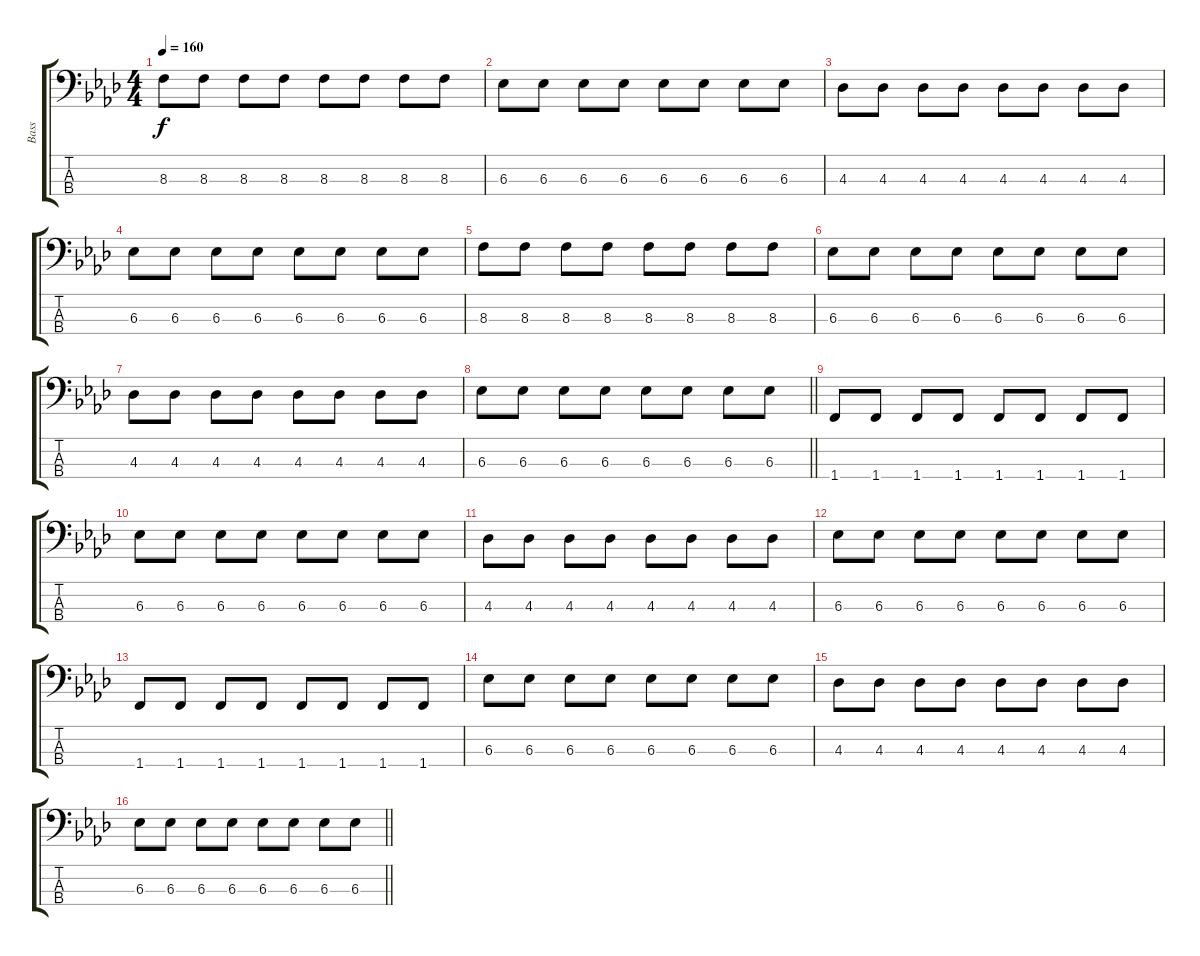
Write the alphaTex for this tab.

\track ("Bass" "Bass") {instrument electricbasspick}
\staff {score tabs}
\tuning (G2 D2 A1 E1) {hide}
\ts (4 4)
\tempo 160
\clef f4
\ks ab
8.3.8{dy f} 8.3.8 8.3.8 8.3.8 8.3.8 8.3.8 8.3.8 8.3.8 |
6.3.8 6.3.8 6.3.8 6.3.8 6.3.8 6.3.8 6.3.8 6.3.8 |
4.3.8 4.3.8 4.3.8 4.3.8 4.3.8 4.3.8 4.3.8 4.3.8 |
6.3.8 6.3.8 6.3.8 6.3.8 6.3.8 6.3.8 6.3.8 6.3.8 |
8.3.8 8.3.8 8.3.8 8.3.8 8.3.8 8.3.8 8.3.8 8.3.8 |
6.3.8 6.3.8 6.3.8 6.3.8 6.3.8 6.3.8 6.3.8 6.3.8 |
4.3.8 4.3.8 4.3.8 4.3.8 4.3.8 4.3.8 4.3.8 4.3.8 |
\barLineRight lightlight
6.3.8 6.3.8 6.3.8 6.3.8 6.3.8 6.3.8 6.3.8 6.3.8 |
1.4.8 1.4.8 1.4.8 1.4.8 1.4.8 1.4.8 1.4.8 1.4.8 |
6.3.8 6.3.8 6.3.8 6.3.8 6.3.8 6.3.8 6.3.8 6.3.8 |
4.3.8 4.3.8 4.3.8 4.3.8 4.3.8 4.3.8 4.3.8 4.3.8 |
6.3.8 6.3.8 6.3.8 6.3.8 6.3.8 6.3.8 6.3.8 6.3.8 |
1.4.8 1.4.8 1.4.8 1.4.8 1.4.8 1.4.8 1.4.8 1.4.8 |
6.3.8 6.3.8 6.3.8 6.3.8 6.3.8 6.3.8 6.3.8 6.3.8 |
4.3.8 4.3.8 4.3.8 4.3.8 4.3.8 4.3.8 4.3.8 4.3.8 |
\barLineRight lightlight
6.3.8 6.3.8 6.3.8 6.3.8 6.3.8 6.3.8 6.3.8 6.3.8
